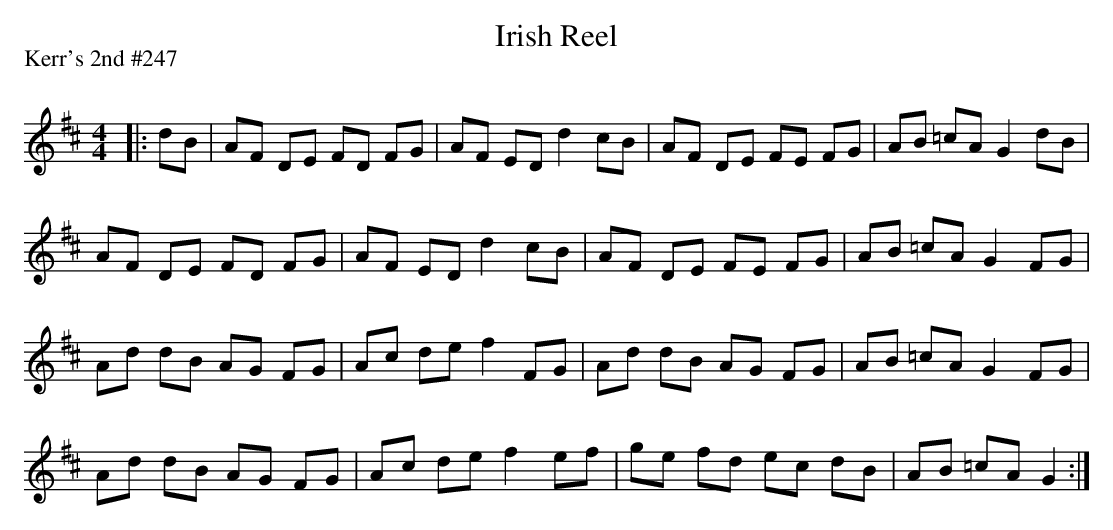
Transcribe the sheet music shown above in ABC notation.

X:1
T: Irish Reel
P:Kerr's 2nd #247
Q: 232
K:D
M:4/4
L:1/8
|:dB|AF DE FD FG|AF ED d2 cB|AF DE FE FG|AB =cA G2 dB|
AF DE FD FG|AF ED d2 cB|AF DE FE FG|AB =cA G2 FG|
Ad dB AG FG|Ac de f2 FG|Ad dB AG FG|AB =cA G2 FG|
Ad dB AG FG|Ac de f2 ef|ge fd ec dB|AB =cA G2:|
